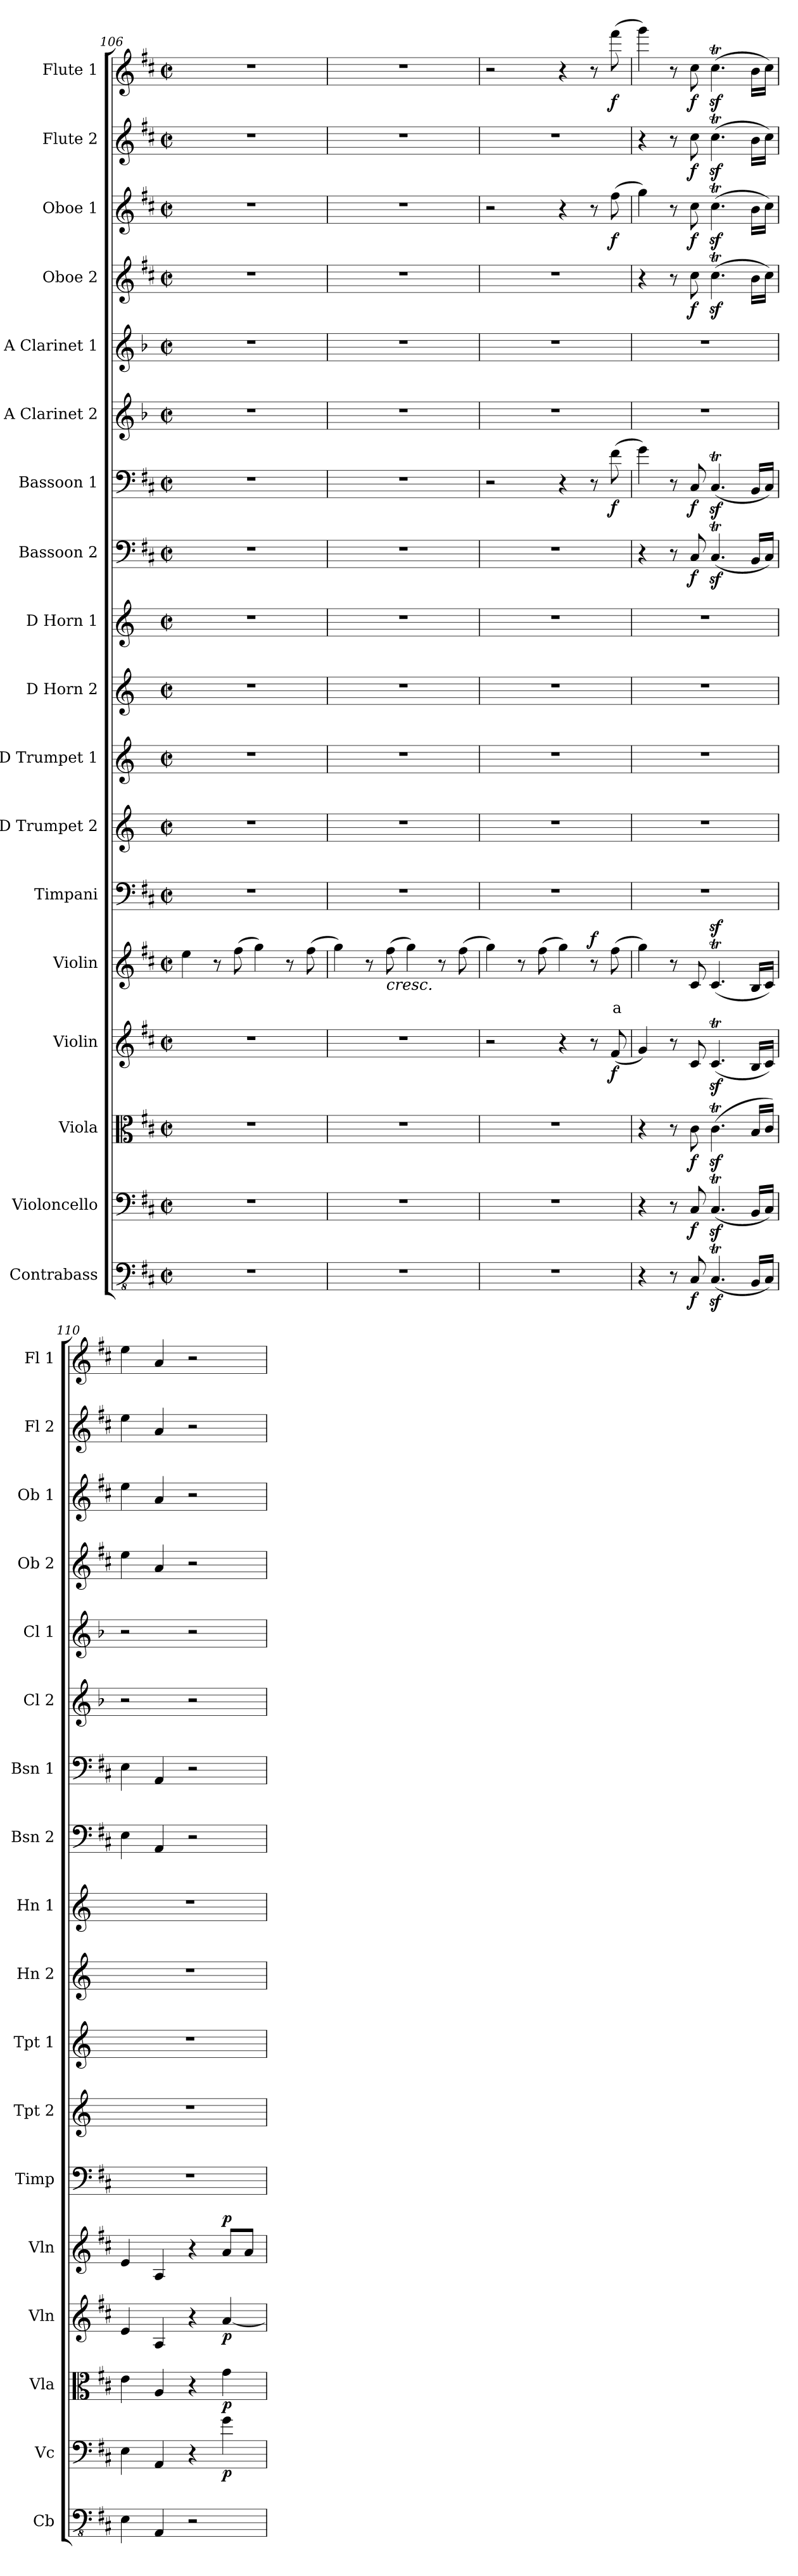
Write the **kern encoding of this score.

**kern	**dynam	**kern	**dynam	**kern	**dynam	**kern	**dynam	**kern	**text	**dynam	**kern	**kern	**kern	**kern	**kern	**kern	**dynam	**kern	**dynam	**kern	**kern	**kern	**dynam	**kern	**dynam	**kern	**dynam	**kern	**dynam
*part18	*part18	*part17	*part17	*part16	*part16	*part15	*part15	*part14	*part14	*part14	*part13	*part12	*part11	*part10	*part9	*part8	*part8	*part7	*part7	*part6	*part5	*part4	*part4	*part3	*part3	*part2	*part2	*part1	*part1
*staff18	*staff18	*staff17	*staff17	*staff16	*staff16	*staff15	*staff15	*staff14	*staff14	*staff14	*staff13	*staff12	*staff11	*staff10	*staff9	*staff8	*staff8	*staff7	*staff7	*staff6	*staff5	*staff4	*staff4	*staff3	*staff3	*staff2	*staff2	*staff1	*staff1
*I"Contrabass	*	*I"Violoncello	*	*I"Viola	*	*I"Violin	*	*I"Violin	*	*	*I"Timpani	*I"D Trumpet 2	*I"D Trumpet 1	*I"D Horn 2	*I"D Horn 1	*I"Bassoon 2	*	*I"Bassoon 1	*	*I"A Clarinet 2	*I"A Clarinet 1	*I"Oboe 2	*	*I"Oboe 1	*	*I"Flute 2	*	*I"Flute 1	*
*I'Cb	*	*I'Vc	*	*I'Vla	*	*I'Vln	*	*I'Vln	*	*	*I'Timp	*I'Tpt 2	*I'Tpt 1	*I'Hn 2	*I'Hn 1	*I'Bsn 2	*	*I'Bsn 1	*	*I'Cl 2	*I'Cl 1	*I'Ob 2	*	*I'Ob 1	*	*I'Fl 2	*	*I'Fl 1	*
!!LO:PB:g=z
*clefFv4	*	*clefF4	*	*clefC3	*	*clefG2	*	*clefG2	*	*	*clefF4	*clefG2	*clefG2	*clefG2	*clefG2	*clefF4	*	*clefF4	*	*clefG2	*clefG2	*clefG2	*	*clefG2	*	*clefG2	*	*clefG2	*
*	*	*	*	*	*	*	*	*	*	*	*	*ITrd-1c-2	*ITrd-1c-2	*ITrd6c10	*ITrd6c10	*	*	*	*	*ITrd2c3	*ITrd2c3	*	*	*	*	*	*	*	*
*k[f#c#]	*	*k[f#c#]	*	*k[f#c#]	*	*k[f#c#]	*	*k[f#c#]	*	*	*k[f#c#]	*k[f#c#]	*k[f#c#]	*k[f#c#]	*k[f#c#]	*k[f#c#]	*	*k[f#c#]	*	*k[f#c#]	*k[f#c#]	*k[f#c#]	*	*k[f#c#]	*	*k[f#c#]	*	*k[f#c#]	*
*M2/2	*	*M2/2	*	*M2/2	*	*M2/2	*	*M2/2	*	*	*M2/2	*M2/2	*M2/2	*M2/2	*M2/2	*M2/2	*	*M2/2	*	*M2/2	*M2/2	*M2/2	*	*M2/2	*	*M2/2	*	*M2/2	*
*met(c|)	*	*met(c|)	*	*met(c|)	*	*met(c|)	*	*met(c|)	*	*	*met(c|)	*met(c|)	*met(c|)	*met(c|)	*met(c|)	*met(c|)	*	*met(c|)	*	*met(c|)	*met(c|)	*met(c|)	*	*met(c|)	*	*met(c|)	*	*met(c|)	*
=106	=106	=106	=106	=106	=106	=106	=106	=106	=106	=106	=106	=106	=106	=106	=106	=106	=106	=106	=106	=106	=106	=106	=106	=106	=106	=106	=106	=106	=106
1r	.	1r	.	1r	.	1r	.	4ee\	.	.	1r	1r	1r	1r	1r	1r	.	1r	.	1r	1r	1r	.	1r	.	1r	.	1r	.
.	.	.	.	.	.	.	.	8r	.	.	.	.	.	.	.	.	.	.	.	.	.	.	.	.	.	.	.	.	.
.	.	.	.	.	.	.	.	(>8ff#\	.	.	.	.	.	.	.	.	.	.	.	.	.	.	.	.	.	.	.	.	.
.	.	.	.	.	.	.	.	4gg\)	.	.	.	.	.	.	.	.	.	.	.	.	.	.	.	.	.	.	.	.	.
.	.	.	.	.	.	.	.	8r	.	.	.	.	.	.	.	.	.	.	.	.	.	.	.	.	.	.	.	.	.
.	.	.	.	.	.	.	.	(>8ff#\	.	.	.	.	.	.	.	.	.	.	.	.	.	.	.	.	.	.	.	.	.
=107	=107	=107	=107	=107	=107	=107	=107	=107	=107	=107	=107	=107	=107	=107	=107	=107	=107	=107	=107	=107	=107	=107	=107	=107	=107	=107	=107	=107	=107
1r	.	1r	.	1r	.	1r	.	4gg\)	.	.	1r	1r	1r	1r	1r	1r	.	1r	.	1r	1r	1r	.	1r	.	1r	.	1r	.
.	.	.	.	.	.	.	.	8r	.	.	.	.	.	.	.	.	.	.	.	.	.	.	.	.	.	.	.	.	.
!	!	!	!	!	!	!	!	!LO:TX:b:i:t=cresc.	!	!	!	!	!	!	!	!	!	!	!	!	!	!	!	!	!	!	!	!	!
.	.	.	.	.	.	.	.	(>8ff#\	.	.	.	.	.	.	.	.	.	.	.	.	.	.	.	.	.	.	.	.	.
.	.	.	.	.	.	.	.	4gg\)	.	.	.	.	.	.	.	.	.	.	.	.	.	.	.	.	.	.	.	.	.
.	.	.	.	.	.	.	.	8r	.	.	.	.	.	.	.	.	.	.	.	.	.	.	.	.	.	.	.	.	.
.	.	.	.	.	.	.	.	(>8ff#\	.	.	.	.	.	.	.	.	.	.	.	.	.	.	.	.	.	.	.	.	.
=108	=108	=108	=108	=108	=108	=108	=108	=108	=108	=108	=108	=108	=108	=108	=108	=108	=108	=108	=108	=108	=108	=108	=108	=108	=108	=108	=108	=108	=108
1r	.	1r	.	1r	.	2r	.	4gg\)	.	.	1r	1r	1r	1r	1r	1r	.	2r	.	1r	1r	1r	.	2r	.	1r	.	2r	.
.	.	.	.	.	.	.	.	8r	.	.	.	.	.	.	.	.	.	.	.	.	.	.	.	.	.	.	.	.	.
.	.	.	.	.	.	.	.	(>8ff#\	.	.	.	.	.	.	.	.	.	.	.	.	.	.	.	.	.	.	.	.	.
.	.	.	.	.	.	4r	.	4gg\)	.	.	.	.	.	.	.	.	.	4r	.	.	.	.	.	4r	.	.	.	4r	.
!	!	!	!	!	!	!	!	!	!	!LO:DY:b	!	!	!	!	!	!	!	!	!	!	!	!	!	!	!	!	!	!	!
.	.	.	.	.	.	8r	.	8r	.	f	.	.	.	.	.	.	.	8r	.	.	.	.	.	8r	.	.	.	8r	.
!	!	!	!	!	!	!	!LO:DY:b	!	!LO:LY:b:color=#FF0000	!	!	!	!	!	!	!	!	!	!LO:DY:b	!	!	!	!	!	!LO:DY:b	!	!	!	!LO:DY:b
.	.	.	.	.	.	(<8f#/	f	(>8ff#\	a	.	.	.	.	.	.	.	.	(>8f#\	f	.	.	.	.	(>8ff#\	f	.	.	(>8fff#\	f
=109	=109	=109	=109	=109	=109	=109	=109	=109	=109	=109	=109	=109	=109	=109	=109	=109	=109	=109	=109	=109	=109	=109	=109	=109	=109	=109	=109	=109	=109
4r	.	4r	.	4r	.	4g/)	.	4gg\)	.	.	1r	1r	1r	1r	1r	4r	.	4g\)	.	1r	1r	4r	.	4gg\)	.	4r	.	4ggg\)	.
8r	.	8r	.	8r	.	8r	.	8r	.	.	.	.	.	.	.	8r	.	8r	.	.	.	8r	.	8r	.	8r	.	8r	.
!	!LO:DY:b	!	!LO:DY:b	!	!LO:DY:b	!	!	!	!	!	!	!	!	!	!	!	!LO:DY:b	!	!LO:DY:b	!	!	!	!LO:DY:b	!	!LO:DY:b	!	!LO:DY:b	!	!LO:DY:b
8CC#/	f	8C#/	f	8c#\	f	8c#/	.	8c#/	.	.	.	.	.	.	.	8C#/	f	8C#/	f	.	.	8cc#\	f	8cc#\	f	8cc#\	f	8cc#\	f
(<4.CC#z<t/	.	(<4.C#z<t/	.	(>4.c#z<t\	.	(<4.c#z<t/	.	(<4.c#z<t/	.	.	.	.	.	.	.	(<4.C#z<t/	.	(<4.C#z<t/	.	.	.	(>4.cc#z<t\	.	(>4.cc#z<t\	.	(>4.cc#z<t\	.	(>4.cc#z<t\	.
16BBB/LL	.	16BB/LL	.	16B/LL	.	16B/LL	.	16B/LL	.	.	.	.	.	.	.	16BB/LL	.	16BB/LL	.	.	.	16b\LL	.	16b\LL	.	16b\LL	.	16b\LL	.
16CC#/JJ)	.	16C#/JJ)	.	16c#/JJ)	.	16c#/JJ)	.	16c#/JJ)	.	.	.	.	.	.	.	16C#/JJ)	.	16C#/JJ)	.	.	.	16cc#\JJ)	.	16cc#\JJ)	.	16cc#\JJ)	.	16cc#\JJ)	.
=110	=110	=110	=110	=110	=110	=110	=110	=110	=110	=110	=110	=110	=110	=110	=110	=110	=110	=110	=110	=110	=110	=110	=110	=110	=110	=110	=110	=110	=110
4EE\	.	4E\	.	4e\	.	4e/	.	4e/	.	.	1r	1r	1r	1r	1r	4E\	.	4E\	.	2r	2r	4ee\	.	4ee\	.	4ee\	.	4ee\	.
4AAA/	.	4AA/	.	4A/	.	4A/	.	4A/	.	.	.	.	.	.	.	4AA/	.	4AA/	.	.	.	4a/	.	4a/	.	4a/	.	4a/	.
2r	.	4r	.	4r	.	4r	.	4r	.	.	.	.	.	.	.	2r	.	2r	.	2r	2r	2r	.	2r	.	2r	.	2r	.
!	!	!	!LO:DY:b	!	!LO:DY:b	!	!LO:DY:b	!	!	!LO:DY:b	!	!	!	!	!	!	!	!	!	!	!	!	!	!	!	!	!	!	!
.	.	4g\	p	4g\	p	[4a/	p	8a/L	.	p	.	.	.	.	.	.	.	.	.	.	.	.	.	.	.	.	.	.	.
.	.	.	.	.	.	.	.	8a/J	.	.	.	.	.	.	.	.	.	.	.	.	.	.	.	.	.	.	.	.	.
=	=	=	=	=	=	=	=	=	=	=	=	=	=	=	=	=	=	=	=	=	=	=	=	=	=	=	=	=	=
*-	*-	*-	*-	*-	*-	*-	*-	*-	*-	*-	*-	*-	*-	*-	*-	*-	*-	*-	*-	*-	*-	*-	*-	*-	*-	*-	*-	*-	*-
